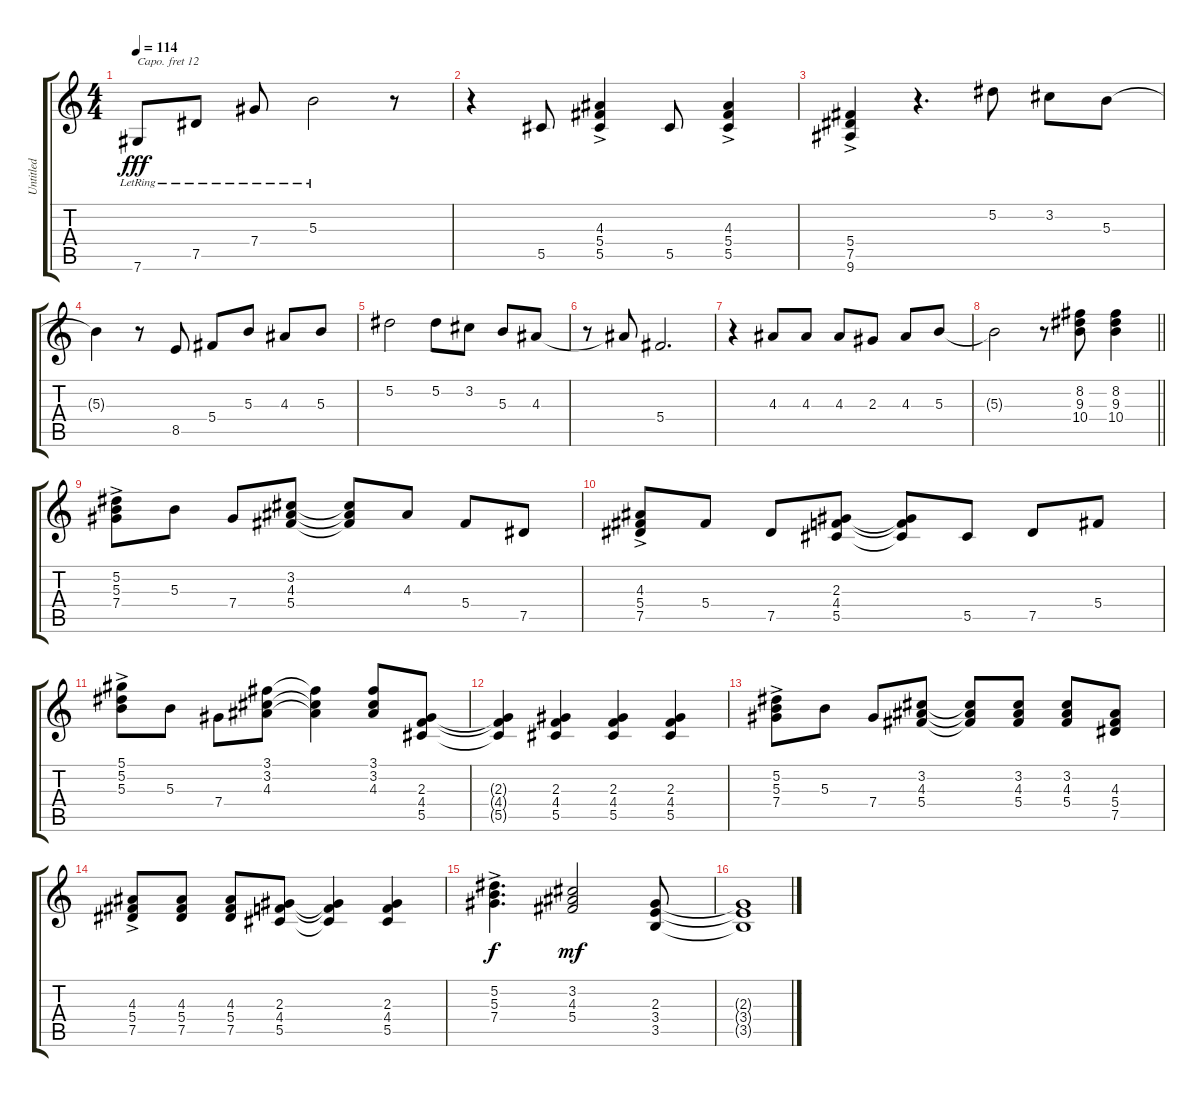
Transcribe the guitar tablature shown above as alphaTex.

\track ("Untitled" "Untitled") {instrument brightacousticpiano}
\staff {score tabs}
\capo 12
\tuning (Eb4 Bb3 Gb3 Db3 Ab2 Db2) {hide}
\ts (4 4)
\tempo 114
\clef g2
\ks c
7.6{lr}.8{dy fff} 7.5{lr}.8 7.4{lr}.8 5.3{lr}.2 r.8 |
r.4 5.5.8 (4.3{ac} 5.4{ac} 5.5{ac}).4 5.5.8 (4.3{ac} 5.4{ac} 5.5{ac}).4 |
(5.4{ac} 7.5{ac} 9.6{ac}).4 r.4{d} 5.2.8 3.2.8 5.3.8 |
5.3{t}.4 r.8 8.5.8 5.4.8 5.3.8 4.3.8 5.3.8 |
5.2.2 5.2.8 3.2.8 5.3.8 4.3.8 |
r.8 4.3{t}.8 5.4.2{d} |
r.4 4.3.8 4.3.8 4.3.8 2.3.8 4.3.8 5.3.8 |
\barLineRight lightlight
5.3{t}.2 r.8 (8.2 9.3 10.4).8 (8.2 9.3 10.4).4 |
(5.2{ac} 5.3{ac} 7.4{ac}).8 5.3.8 7.4.8 (3.2 4.3 5.4).8 (3.2{t} 4.3{t} 5.4{t}).8 4.3.8 5.4.8 7.5.8 |
(4.3{ac} 5.4{ac} 7.5{ac}).8 5.4.8 7.5.8 (2.3 4.4 5.5).8 (2.3{t} 4.4{t} 5.5{t}).8 5.5.8 7.5.8 5.4.8 |
(5.1{ac} 5.2{ac} 5.3{ac}).8 5.3.8 7.4.8 (3.1 3.2 4.3).8 (3.1{t} 3.2{t} 4.3{t}).4 (3.1 3.2 4.3).8 (2.3 4.4 5.5).8 |
(2.3{t} 4.4{t} 5.5{t}).4 (2.3 4.4 5.5).4 (2.3 4.4 5.5).4 (2.3 4.4 5.5).4 |
(5.2{ac} 5.3{ac} 7.4{ac}).8 5.3.8 7.4.8 (3.2 4.3 5.4).8 (3.2{t} 4.3{t} 5.4{t}).8 (3.2 4.3 5.4).8 (3.2 4.3 5.4).8 (4.3 5.4 7.5).8 |
(4.3{ac} 5.4{ac} 7.5{ac}).8 (4.3 5.4 7.5).8 (4.3 5.4 7.5).8 (2.3 4.4 5.5).8 (2.3{t} 4.4{t} 5.5{t}).4 (2.3 4.4 5.5).4 |
(5.2{ac} 5.3{ac} 7.4{ac}).4{d dy f} (3.2 4.3 5.4).2{dy mf} (2.3 3.4 3.5).8 |
(2.3{t} 3.4{t} 3.5{t}).1
